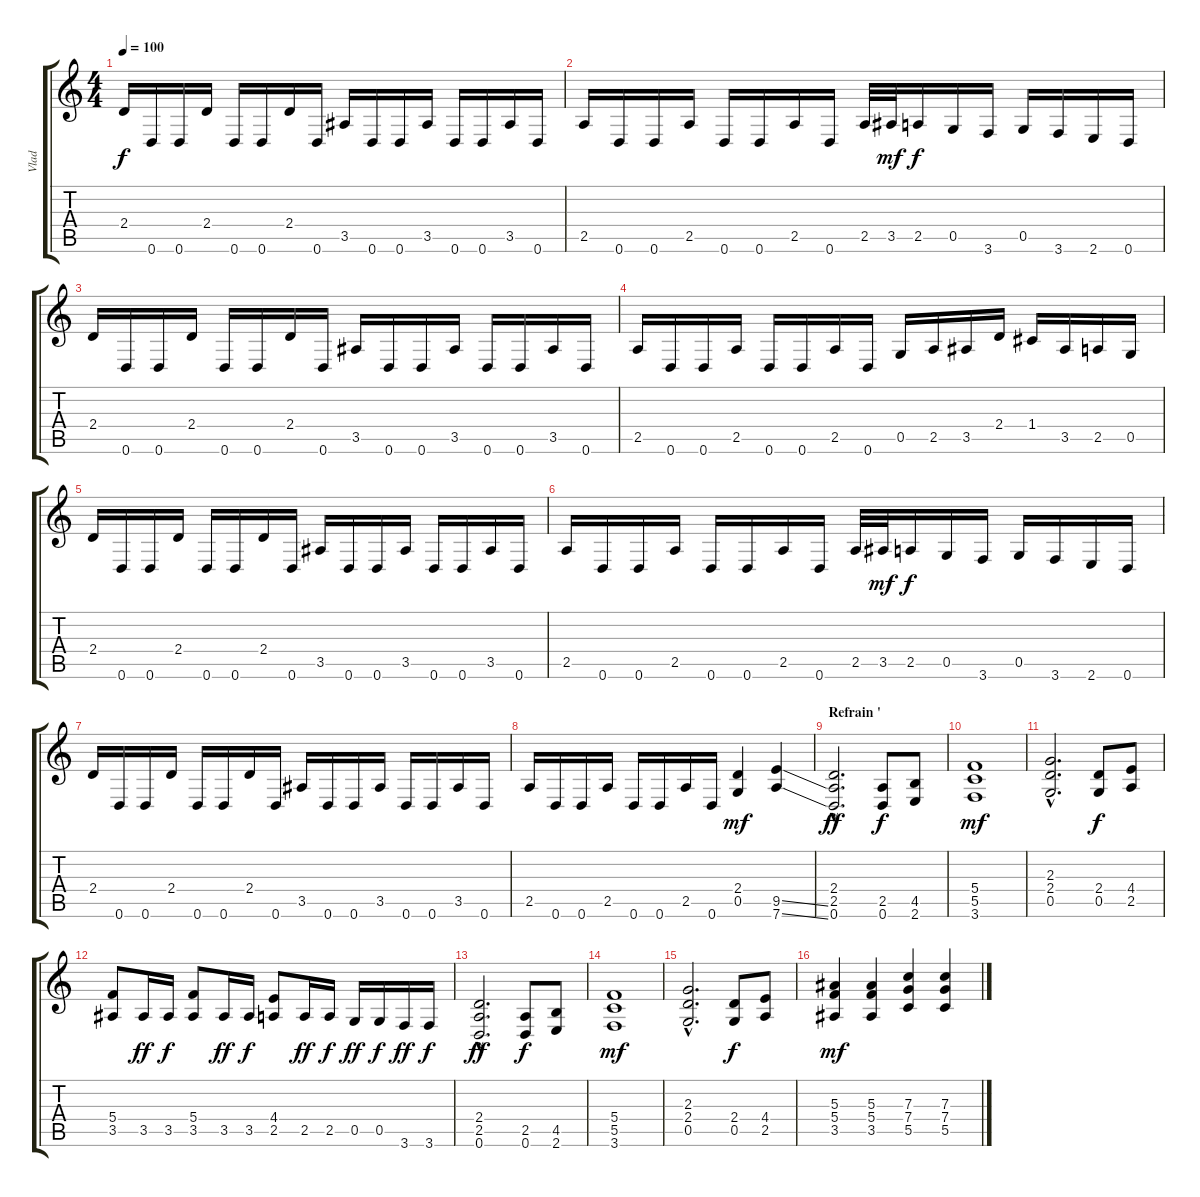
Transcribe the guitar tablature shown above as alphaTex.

\track ("Vlad" "Vlad") {instrument distortionguitar}
\staff {score tabs}
\tuning (D4 A3 F3 C3 G2 D2) {hide}
\ts (4 4)
\tempo 100
\clef g2
\ks c
2.4.16{dy f} 0.6.16 0.6.16 2.4.16 0.6.16 0.6.16 2.4.16 0.6.16 3.5.16 0.6.16 0.6.16 3.5.16 0.6.16 0.6.16 3.5.16 0.6.16 |
2.5.16 0.6.16 0.6.16 2.5.16 0.6.16 0.6.16 2.5.16 0.6.16 2.5.32 3.5.32{dy mf} 2.5.16{dy f} 0.5.16 3.6.16 0.5.16 3.6.16 2.6.16 0.6.16 |
2.4.16 0.6.16 0.6.16 2.4.16 0.6.16 0.6.16 2.4.16 0.6.16 3.5.16 0.6.16 0.6.16 3.5.16 0.6.16 0.6.16 3.5.16 0.6.16 |
2.5.16 0.6.16 0.6.16 2.5.16 0.6.16 0.6.16 2.5.16 0.6.16 0.5.16 2.5.16 3.5.16 2.4.16 1.4.16 3.5.16 2.5.16 0.5.16 |
2.4.16 0.6.16 0.6.16 2.4.16 0.6.16 0.6.16 2.4.16 0.6.16 3.5.16 0.6.16 0.6.16 3.5.16 0.6.16 0.6.16 3.5.16 0.6.16 |
2.5.16 0.6.16 0.6.16 2.5.16 0.6.16 0.6.16 2.5.16 0.6.16 2.5.32 3.5.32{dy mf} 2.5.16{dy f} 0.5.16 3.6.16 0.5.16 3.6.16 2.6.16 0.6.16 |
2.4.16 0.6.16 0.6.16 2.4.16 0.6.16 0.6.16 2.4.16 0.6.16 3.5.16 0.6.16 0.6.16 3.5.16 0.6.16 0.6.16 3.5.16 0.6.16 |
2.5.16 0.6.16 0.6.16 2.5.16 0.6.16 0.6.16 2.5.16 0.6.16 (2.4 0.5).4{dy mf} (9.5{ss} 7.6{ss}).4 |
\section ("" "Refrain '")
(2.4{hac} 2.5{hac} 0.6{hac}).2{d dy ff} (2.5 0.6).8{dy f} (4.5 2.6).8 |
(5.4 5.5 3.6).1{dy mf} |
(2.3{hac} 2.4{hac} 0.5{hac}).2{d} (2.4 0.5).8{dy f} (4.4 2.5).8 |
(5.4 3.5).8 3.5.16{dy ff} 3.5.16{dy f} (5.4 3.5).8 3.5.16{dy ff} 3.5.16{dy f} (4.4 2.5).8 2.5.16{dy ff} 2.5.16{dy f} 0.5.16{dy ff} 0.5.16{dy f} 3.6.16{dy ff} 3.6.16{dy f} |
(2.4{hac} 2.5{hac} 0.6{hac}).2{d dy ff} (2.5 0.6).8{dy f} (4.5 2.6).8 |
(5.4 5.5 3.6).1{dy mf} |
(2.3{hac} 2.4{hac} 0.5{hac}).2{d} (2.4 0.5).8{dy f} (4.4 2.5).8 |
(5.3 5.4 3.5).4{dy mf} (5.3 5.4 3.5).4 (7.3 7.4 5.5).4 (7.3 7.4 5.5).4
